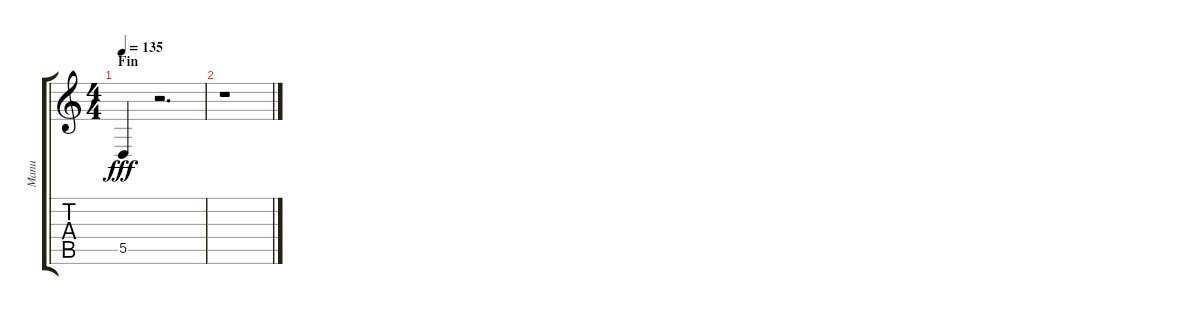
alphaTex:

\track ("Manu" "Manu") {instrument altosax}
\staff {score tabs}
\tuning (E4 B3 G3 D3 A2 E2) {hide}
\ts (4 4)
\section ("" "Fin")
\tempo 135
\clef g2
\ks c
5.5.4{dy fff} r.2{d} |
r.1
